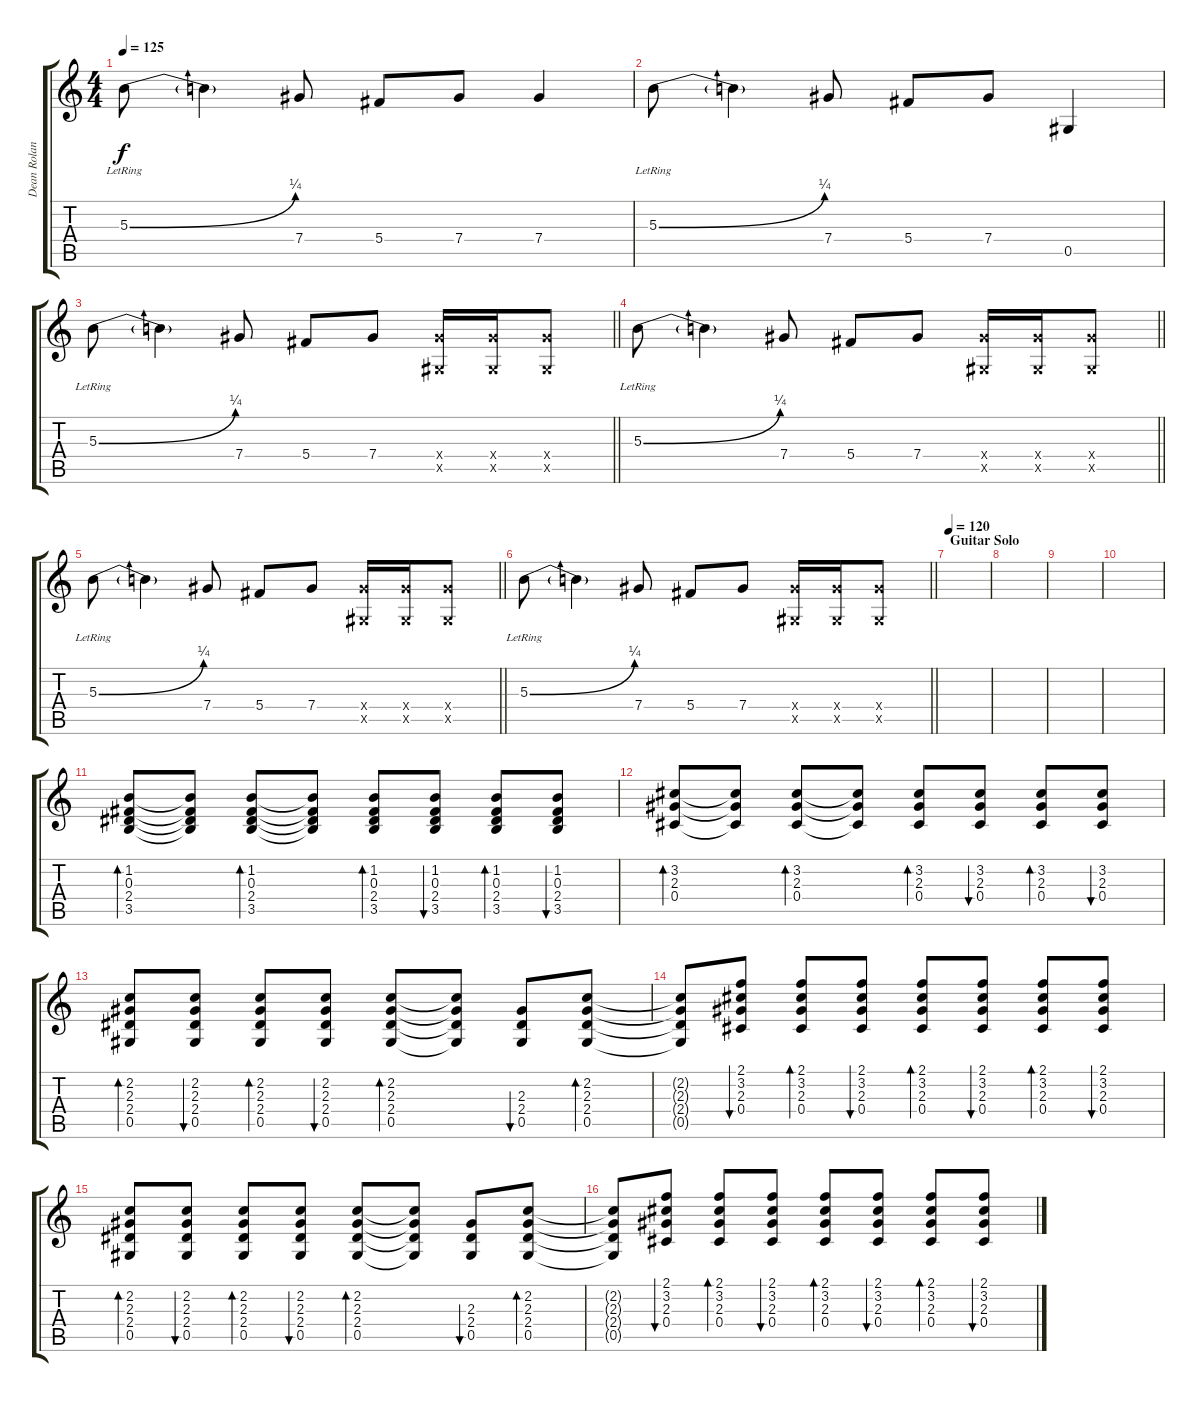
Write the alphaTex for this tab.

\track ("Dean Roland" "Dean Rolan") {instrument acousticguitarsteel}
\staff {score tabs}
\tuning (Eb4 Bb3 Gb3 Db3 Ab2 Eb2) {hide}
\ts (4 4)
\tempo 125
\clef g2
\ks c
5.3{be (bend 0 0 60 1) lr}.8{dy f} 5.3{t}.4 7.4.8 5.4.8 7.4.8 7.4.4 |
5.3{be (bend 0 0 60 1) lr}.8 5.3{t}.4 7.4.8 5.4.8 7.4.8 0.5.4 |
\barLineRight lightlight
5.3{be (bend 0 0 60 1) lr}.8 5.3{t}.4 7.4.8 5.4.8 7.4.8 (7.4{x} 0.5{x}).16 (7.4{x} 0.5{x}).16 (7.4{x} 0.5{x}).8 |
\barLineRight lightlight
5.3{be (bend 0 0 60 1) lr}.8 5.3{t}.4 7.4.8 5.4.8 7.4.8 (7.4{x} 0.5{x}).16 (7.4{x} 0.5{x}).16 (7.4{x} 0.5{x}).8 |
\barLineRight lightlight
5.3{be (bend 0 0 60 1) lr}.8 5.3{t}.4 7.4.8 5.4.8 7.4.8 (7.4{x} 0.5{x}).16 (7.4{x} 0.5{x}).16 (7.4{x} 0.5{x}).8 |
\barLineRight lightlight
5.3{be (bend 0 0 60 1) lr}.8 5.3{t}.4 7.4.8 5.4.8 7.4.8 (7.4{x} 0.5{x}).16 (7.4{x} 0.5{x}).16 (7.4{x} 0.5{x}).8 |
\section ("" "Guitar Solo")
\tempo 120
|
|
|
|
(1.2 0.3 2.4 3.5).8{bd 60} (1.2{t} 0.3{t} 2.4{t} 3.5{t}).8 (1.2 0.3 2.4 3.5).8{bd 60} (1.2{t} 0.3{t} 2.4{t} 3.5{t}).8 (1.2 0.3 2.4 3.5).8{bd 60} (1.2 0.3 2.4 3.5).8{bu 60} (1.2 0.3 2.4 3.5).8{bd 60} (1.2 0.3 2.4 3.5).8{bu 60} |
(3.2 2.3 0.4).8{bd 60} (3.2{t} 2.3{t} 0.4{t}).8 (3.2 2.3 0.4).8{bd 60} (3.2{t} 2.3{t} 0.4{t}).8 (3.2 2.3 0.4).8{bd 60} (3.2 2.3 0.4).8{bu 60} (3.2 2.3 0.4).8{bd 60} (3.2 2.3 0.4).8{bu 60} |
(2.2 2.3 2.4 0.5).8{bd 60} (2.2 2.3 2.4 0.5).8{bu 60} (2.2 2.3 2.4 0.5).8{bd 60} (2.2 2.3 2.4 0.5).8{bu 60} (2.2 2.3 2.4 0.5).8{bd 60} (2.2{t} 2.3{t} 2.4{t} 0.5{t}).8 (2.3 2.4 0.5).8{bu 60} (2.2 2.3 2.4 0.5).8{bd 60} |
(2.2{t} 2.3{t} 2.4{t} 0.5{t}).8 (2.1 3.2 2.3 0.4).8{bu 60} (2.1 3.2 2.3 0.4).8{bd 60} (2.1 3.2 2.3 0.4).8{bu 60} (2.1 3.2 2.3 0.4).8{bd 60} (2.1 3.2 2.3 0.4).8{bu 60} (2.1 3.2 2.3 0.4).8{bd 60} (2.1 3.2 2.3 0.4).8{bu 60} |
(2.2 2.3 2.4 0.5).8{bd 60} (2.2 2.3 2.4 0.5).8{bu 60} (2.2 2.3 2.4 0.5).8{bd 60} (2.2 2.3 2.4 0.5).8{bu 60} (2.2 2.3 2.4 0.5).8{bd 60} (2.2{t} 2.3{t} 2.4{t} 0.5{t}).8 (2.3 2.4 0.5).8{bu 60} (2.2 2.3 2.4 0.5).8{bd 60} |
(2.2{t} 2.3{t} 2.4{t} 0.5{t}).8 (2.1 3.2 2.3 0.4).8{bu 60} (2.1 3.2 2.3 0.4).8{bd 60} (2.1 3.2 2.3 0.4).8{bu 60} (2.1 3.2 2.3 0.4).8{bd 60} (2.1 3.2 2.3 0.4).8{bu 60} (2.1 3.2 2.3 0.4).8{bd 60} (2.1 3.2 2.3 0.4).8{bu 60}
